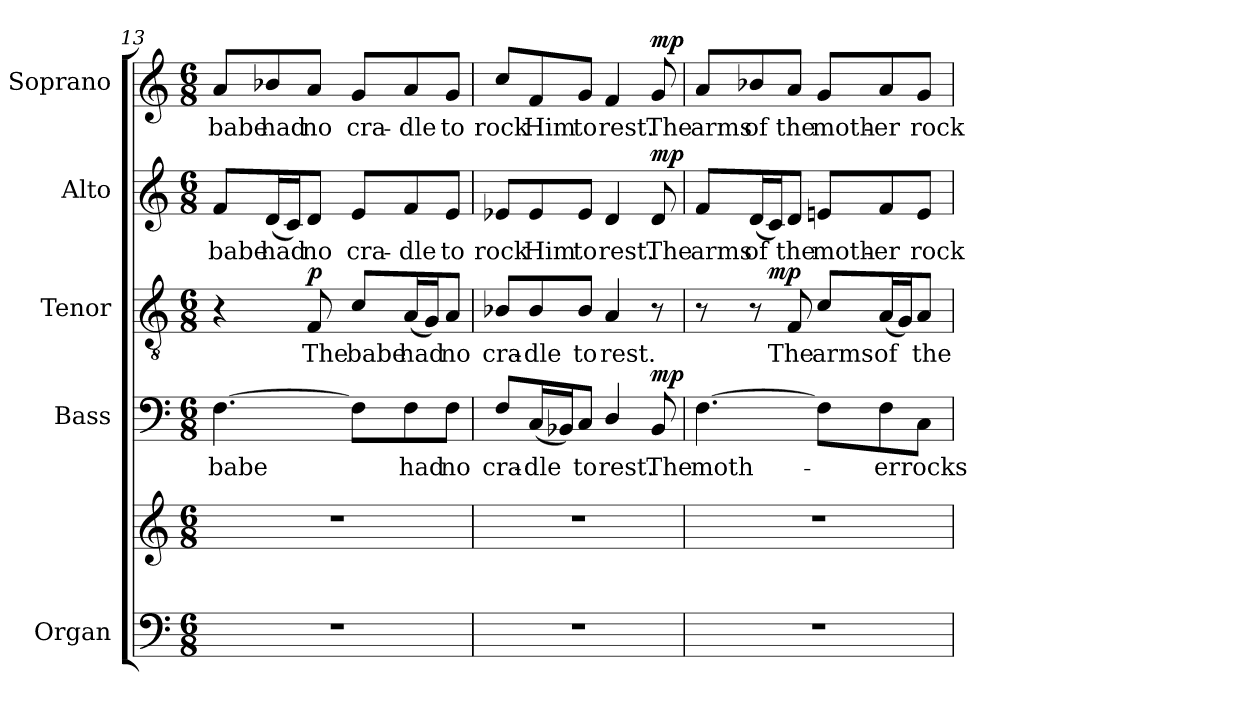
**kern	**kern	**kern	**text	**dynam	**kern	**text	**dynam	**kern	**text	**dynam	**kern	**text	**dynam
*part5	*part5	*part4	*part4	*part4	*part3	*part3	*part3	*part2	*part2	*part2	*part1	*part1	*part1
*staff6	*staff5	*staff4	*staff4	*staff4	*staff3	*staff3	*staff3	*staff2	*staff2	*staff2	*staff1	*staff1	*staff1
*I"Organ	*	*I"Bass	*	*	*I"Tenor	*	*	*I"Alto	*	*	*I"Soprano	*	*
*I'Org.	*	*I'B.	*	*	*I'T.	*	*	*I'A.	*	*	*I'S.	*	*
*clefF4	*clefG2	*clefF4	*	*	*clefGv2	*	*	*clefG2	*	*	*clefG2	*	*
*	*	*	*	*	*ITrd7c12	*	*	*	*	*	*	*	*
*k[]	*k[]	*k[]	*	*	*k[]	*	*	*k[]	*	*	*k[]	*	*
*C:	*C:	*C:	*	*	*C:	*	*	*C:	*	*	*C:	*	*
*M6/8	*M6/8	*M6/8	*	*	*M6/8	*	*	*M6/8	*	*	*M6/8	*	*
=13	=13	=13	=13	=13	=13	=13	=13	=13	=13	=13	=13	=13	=13
!LO:N:vis=1	!LO:N:vis=1	!	!	!	!	!	!	!	!	!	!	!	!
!	!	!	!LO:LY:b:color=#000000	!	!	!	!	!	!	!	!	!	!
!	!	!	!	!	!	!	!	!	!LO:LY:b:color=#000000	!	!	!	!
!	!	!	!	!	!	!	!	!	!	!	!	!LO:LY:b:color=#000000	!
2.r	2.r	[4.Fi\	babe	.	4r	.	.	8fi/L	babe	.	8ai/L	babe	.
!	!	!	!	!	!	!	!	!	!LO:LY:b:color=#000000	!	!	!	!
!	!	!	!	!	!	!	!	!	!	!	!	!LO:LY:b:color=#000000	!
.	.	.	.	.	.	.	.	(16di/L	had	.	8b-Xi/	had	.
.	.	.	.	.	.	.	.	16ci/J)	.	.	.	.	.
!	!	!	!	!	!	!LO:LY:b:color=#000000	!	!	!	!	!	!	!
!	!	!	!	!	!	!	!	!	!LO:LY:b:color=#000000	!	!	!	!
!	!	!	!	!	!	!	!	!	!	!	!	!LO:LY:b:color=#000000	!
.	.	.	.	.	8FFi/	The	p	8di/J	no	.	8ai/J	no	.
!	!	!	!	!	!	!LO:LY:b:color=#000000	!	!	!	!	!	!	!
!	!	!	!	!	!	!	!	!	!LO:LY:b:color=#000000	!	!	!	!
!	!	!	!	!	!	!	!	!	!	!	!	!LO:LY:b:color=#000000	!
.	.	8Fi\L]	.	.	8Ci/L	babe	.	8ei/L	cra-	.	8gi/L	cra-	.
!	!	!	!LO:LY:b:color=#000000	!	!	!	!	!	!	!	!	!	!
!	!	!	!	!	!	!LO:LY:b:color=#000000	!	!	!	!	!	!	!
!	!	!	!	!	!	!	!	!	!LO:LY:b:color=#000000	!	!	!	!
!	!	!	!	!	!	!	!	!	!	!	!	!LO:LY:b:color=#000000	!
.	.	8Fi\	had	.	(16AAi/L	had	.	8fi/	-dle	.	8ai/	-dle	.
.	.	.	.	.	16GGi/J)	.	.	.	.	.	.	.	.
!	!	!	!LO:LY:b:color=#000000	!	!	!	!	!	!	!	!	!	!
!	!	!	!	!	!	!LO:LY:b:color=#000000	!	!	!	!	!	!	!
!	!	!	!	!	!	!	!	!	!LO:LY:b:color=#000000	!	!	!	!
!	!	!	!	!	!	!	!	!	!	!	!	!LO:LY:b:color=#000000	!
.	.	8Fi\J	no	.	8AAi/J	no	.	8ei/J	to	.	8gi/J	to	.
=14	=14	=14	=14	=14	=14	=14	=14	=14	=14	=14	=14	=14	=14
!LO:N:vis=1	!LO:N:vis=1	!	!	!	!	!	!	!	!	!	!	!	!
!	!	!	!LO:LY:b:color=#000000	!	!	!	!	!	!	!	!	!	!
!	!	!	!	!	!	!LO:LY:b:color=#000000	!	!	!	!	!	!	!
!	!	!	!	!	!	!	!	!	!LO:LY:b:color=#000000	!	!	!	!
!	!	!	!	!	!	!	!	!	!	!	!	!LO:LY:b:color=#000000	!
2.r	2.r	8Fi/L	cra-	.	8BB-Xi/L	cra-	.	8e-Xi/L	rock	.	8cci/L	rock	.
!	!	!	!LO:LY:b:color=#000000	!	!	!	!	!	!	!	!	!	!
!	!	!	!	!	!	!LO:LY:b:color=#000000	!	!	!	!	!	!	!
!	!	!	!	!	!	!	!	!	!LO:LY:b:color=#000000	!	!	!	!
!	!	!	!	!	!	!	!	!	!	!	!	!LO:LY:b:color=#000000	!
.	.	(16Ci/L	-dle	.	8BB-i/	-dle	.	8e-i/	Him	.	8fi/	Him	.
.	.	16BB-Xi/J)	.	.	.	.	.	.	.	.	.	.	.
!	!	!	!LO:LY:b:color=#000000	!	!	!	!	!	!	!	!	!	!
!	!	!	!	!	!	!LO:LY:b:color=#000000	!	!	!	!	!	!	!
!	!	!	!	!	!	!	!	!	!LO:LY:b:color=#000000	!	!	!	!
!	!	!	!	!	!	!	!	!	!	!	!	!LO:LY:b:color=#000000	!
.	.	8Ci/J	to	.	8BB-i/J	to	.	8e-i/J	to	.	8gi/J	to	.
!	!	!	!LO:LY:b:color=#000000	!	!	!	!	!	!	!	!	!	!
!	!	!	!	!	!	!LO:LY:b:color=#000000	!	!	!	!	!	!	!
!	!	!	!	!	!	!	!	!	!LO:LY:b:color=#000000	!	!	!	!
!	!	!	!	!	!	!	!	!	!	!	!	!LO:LY:b:color=#000000	!
.	.	4Di/	rest.	.	4AAi/	rest.	.	4di/	rest.	.	4fi/	rest.	.
!	!	!	!LO:LY:b:color=#000000	!	!	!	!	!	!	!	!	!	!
!	!	!	!	!	!	!	!	!	!LO:LY:b:color=#000000	!	!	!	!
!	!	!	!	!	!	!	!	!	!	!	!	!LO:LY:b:color=#000000	!
.	.	8BB-i/	The	mp	8r	.	.	8di/	The	mp	8gi/	The	mp
=15	=15	=15	=15	=15	=15	=15	=15	=15	=15	=15	=15	=15	=15
!LO:N:vis=1	!LO:N:vis=1	!	!	!	!	!	!	!	!	!	!	!	!
!	!	!	!LO:LY:b:color=#000000	!	!	!	!	!	!	!	!	!	!
!	!	!	!	!	!	!	!	!	!LO:LY:b:color=#000000	!	!	!	!
!	!	!	!	!	!	!	!	!	!	!	!	!LO:LY:b:color=#000000	!
*	*	*	*	*	*^	*	*	*	*	*	*	*	*
2.r	2.r	[4.Fi\	moth-	.	8r	8.ryy	.	.	8fi/L	arms	.	8ai/L	arms	.
!	!	!	!	!	!	!	!	!	!	!LO:LY:b:color=#000000	!	!	!	!
!	!	!	!	!	!	!	!	!	!	!	!	!	!LO:LY:b:color=#000000	!
.	.	.	.	.	8r	.	.	.	(16di/L	of	.	8b-Xi/	of	.
.	.	.	.	.	.	2ryy	.	mp	16ci/J)	.	.	.	.	.
!	!	!	!	!	!	!	!LO:LY:b:color=#000000	!	!	!	!	!	!	!
!	!	!	!	!	!	!	!	!	!	!LO:LY:b:color=#000000	!	!	!	!
!	!	!	!	!	!	!	!	!	!	!	!	!	!LO:LY:b:color=#000000	!
.	.	.	.	.	8FFi/	.	The	.	8di/J	the	.	8ai/J	the	.
!	!	!	!	!	!	!	!LO:LY:b:color=#000000	!	!	!	!	!	!	!
!	!	!	!	!	!	!	!	!	!	!LO:LY:b:color=#000000	!	!	!	!
!	!	!	!	!	!	!	!	!	!	!	!	!	!LO:LY:b:color=#000000	!
.	.	8Fi\L]	.	.	8Ci/L	.	arms	.	8eni/L	moth-	.	8gi/L	moth-	.
!	!	!	!LO:LY:b:color=#000000	!	!	!	!	!	!	!	!	!	!	!
!	!	!	!	!	!	!	!LO:LY:b:color=#000000	!	!	!	!	!	!	!
!	!	!	!	!	!	!	!	!	!	!LO:LY:b:color=#000000	!	!	!	!
!	!	!	!	!	!	!	!	!	!	!	!	!	!LO:LY:b:color=#000000	!
.	.	8Fi\	-er	.	(16AAi/L	.	of	.	8fi/	-er	.	8ai/	-er	.
.	.	.	.	.	16GGi/J)	.	.	.	.	.	.	.	.	.
!	!	!	!LO:LY:b:color=#000000	!	!	!	!	!	!	!	!	!	!	!
!	!	!	!	!	!	!	!LO:LY:b:color=#000000	!	!	!	!	!	!	!
!	!	!	!	!	!	!	!	!	!	!LO:LY:b:color=#000000	!	!	!	!
!	!	!	!	!	!	!	!	!	!	!	!	!	!LO:LY:b:color=#000000	!
.	.	8Ci\J	rocks	.	8AAi/J	.	the	.	8ei/J	rock	.	8gi/J	rock	.
.	.	.	.	.	.	16ryy	.	.	.	.	.	.	.	.
*	*	*	*	*	*v	*v	*	*	*	*	*	*	*	*
=	=	=	=	=	=	=	=	=	=	=	=	=	=
*-	*-	*-	*-	*-	*-	*-	*-	*-	*-	*-	*-	*-	*-
